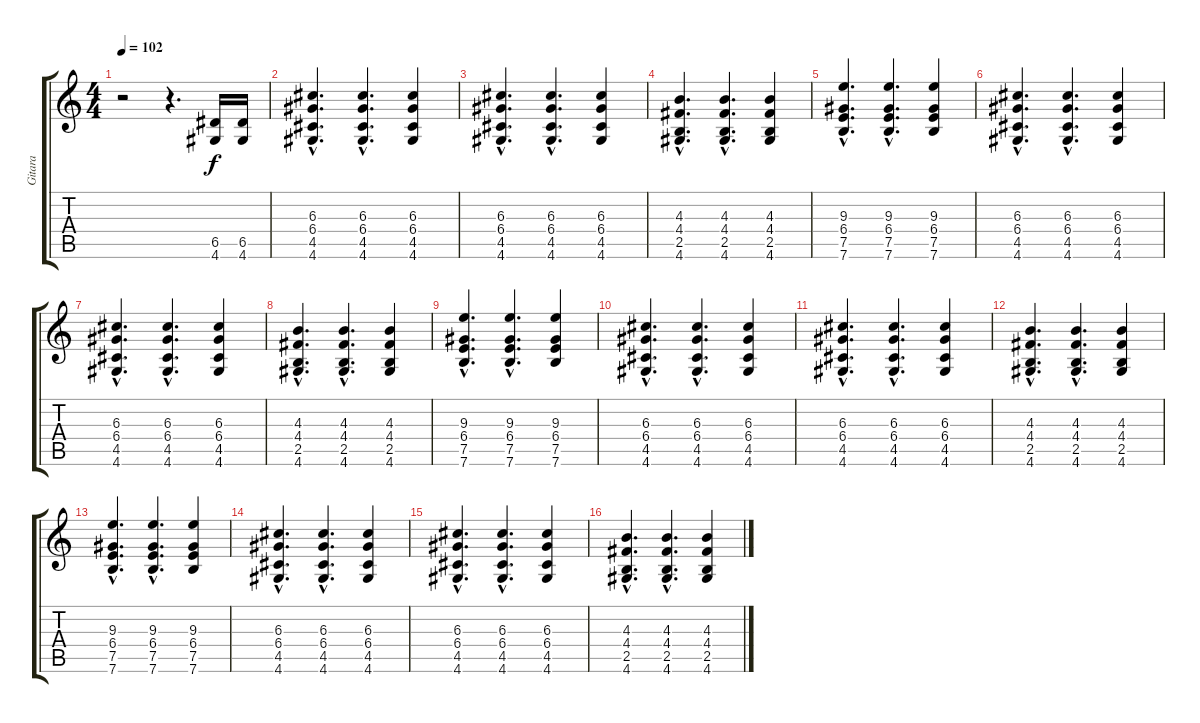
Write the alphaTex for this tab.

\track ("Gitara" "Gitara") {instrument distortionguitar}
\staff {score tabs}
\tuning (E4 B3 G3 D3 A2 E2) {hide}
\ts (4 4)
\tempo 102
\clef g2
\ks c
r.2{dy f} r.4{d} (6.5 4.6).16 (6.5 4.6).16 |
(6.3{hac} 6.4{hac} 4.5{hac} 4.6{hac}).4{d} (6.3{hac} 6.4{hac} 4.5{hac} 4.6{hac}).4{d} (6.3 6.4 4.5 4.6).4 |
(6.3{hac} 6.4{hac} 4.5{hac} 4.6{hac}).4{d} (6.3{hac} 6.4{hac} 4.5{hac} 4.6{hac}).4{d} (6.3 6.4 4.5 4.6).4 |
(4.3{hac} 4.4{hac} 2.5{hac} 4.6{hac}).4{d} (4.3{hac} 4.4{hac} 2.5{hac} 4.6{hac}).4{d} (4.3 4.4 2.5 4.6).4 |
(9.3{hac} 6.4{hac} 7.5{hac} 7.6{hac}).4{d} (9.3{hac} 6.4{hac} 7.5{hac} 7.6{hac}).4{d} (9.3 6.4 7.5 7.6).4 |
(6.3{hac} 6.4{hac} 4.5{hac} 4.6{hac}).4{d} (6.3{hac} 6.4{hac} 4.5{hac} 4.6{hac}).4{d} (6.3 6.4 4.5 4.6).4 |
(6.3{hac} 6.4{hac} 4.5{hac} 4.6{hac}).4{d} (6.3{hac} 6.4{hac} 4.5{hac} 4.6{hac}).4{d} (6.3 6.4 4.5 4.6).4 |
(4.3{hac} 4.4{hac} 2.5{hac} 4.6{hac}).4{d} (4.3{hac} 4.4{hac} 2.5{hac} 4.6{hac}).4{d} (4.3 4.4 2.5 4.6).4 |
(9.3{hac} 6.4{hac} 7.5{hac} 7.6{hac}).4{d} (9.3{hac} 6.4{hac} 7.5{hac} 7.6{hac}).4{d} (9.3 6.4 7.5 7.6).4 |
(6.3{hac} 6.4{hac} 4.5{hac} 4.6{hac}).4{d} (6.3{hac} 6.4{hac} 4.5{hac} 4.6{hac}).4{d} (6.3 6.4 4.5 4.6).4 |
(6.3{hac} 6.4{hac} 4.5{hac} 4.6{hac}).4{d} (6.3{hac} 6.4{hac} 4.5{hac} 4.6{hac}).4{d} (6.3 6.4 4.5 4.6).4 |
(4.3{hac} 4.4{hac} 2.5{hac} 4.6{hac}).4{d} (4.3{hac} 4.4{hac} 2.5{hac} 4.6{hac}).4{d} (4.3 4.4 2.5 4.6).4 |
(9.3{hac} 6.4{hac} 7.5{hac} 7.6{hac}).4{d} (9.3{hac} 6.4{hac} 7.5{hac} 7.6{hac}).4{d} (9.3 6.4 7.5 7.6).4 |
(6.3{hac} 6.4{hac} 4.5{hac} 4.6{hac}).4{d} (6.3{hac} 6.4{hac} 4.5{hac} 4.6{hac}).4{d} (6.3 6.4 4.5 4.6).4 |
(6.3{hac} 6.4{hac} 4.5{hac} 4.6{hac}).4{d} (6.3{hac} 6.4{hac} 4.5{hac} 4.6{hac}).4{d} (6.3 6.4 4.5 4.6).4 |
(4.3{hac} 4.4{hac} 2.5{hac} 4.6{hac}).4{d} (4.3{hac} 4.4{hac} 2.5{hac} 4.6{hac}).4{d} (4.3 4.4 2.5 4.6).4
